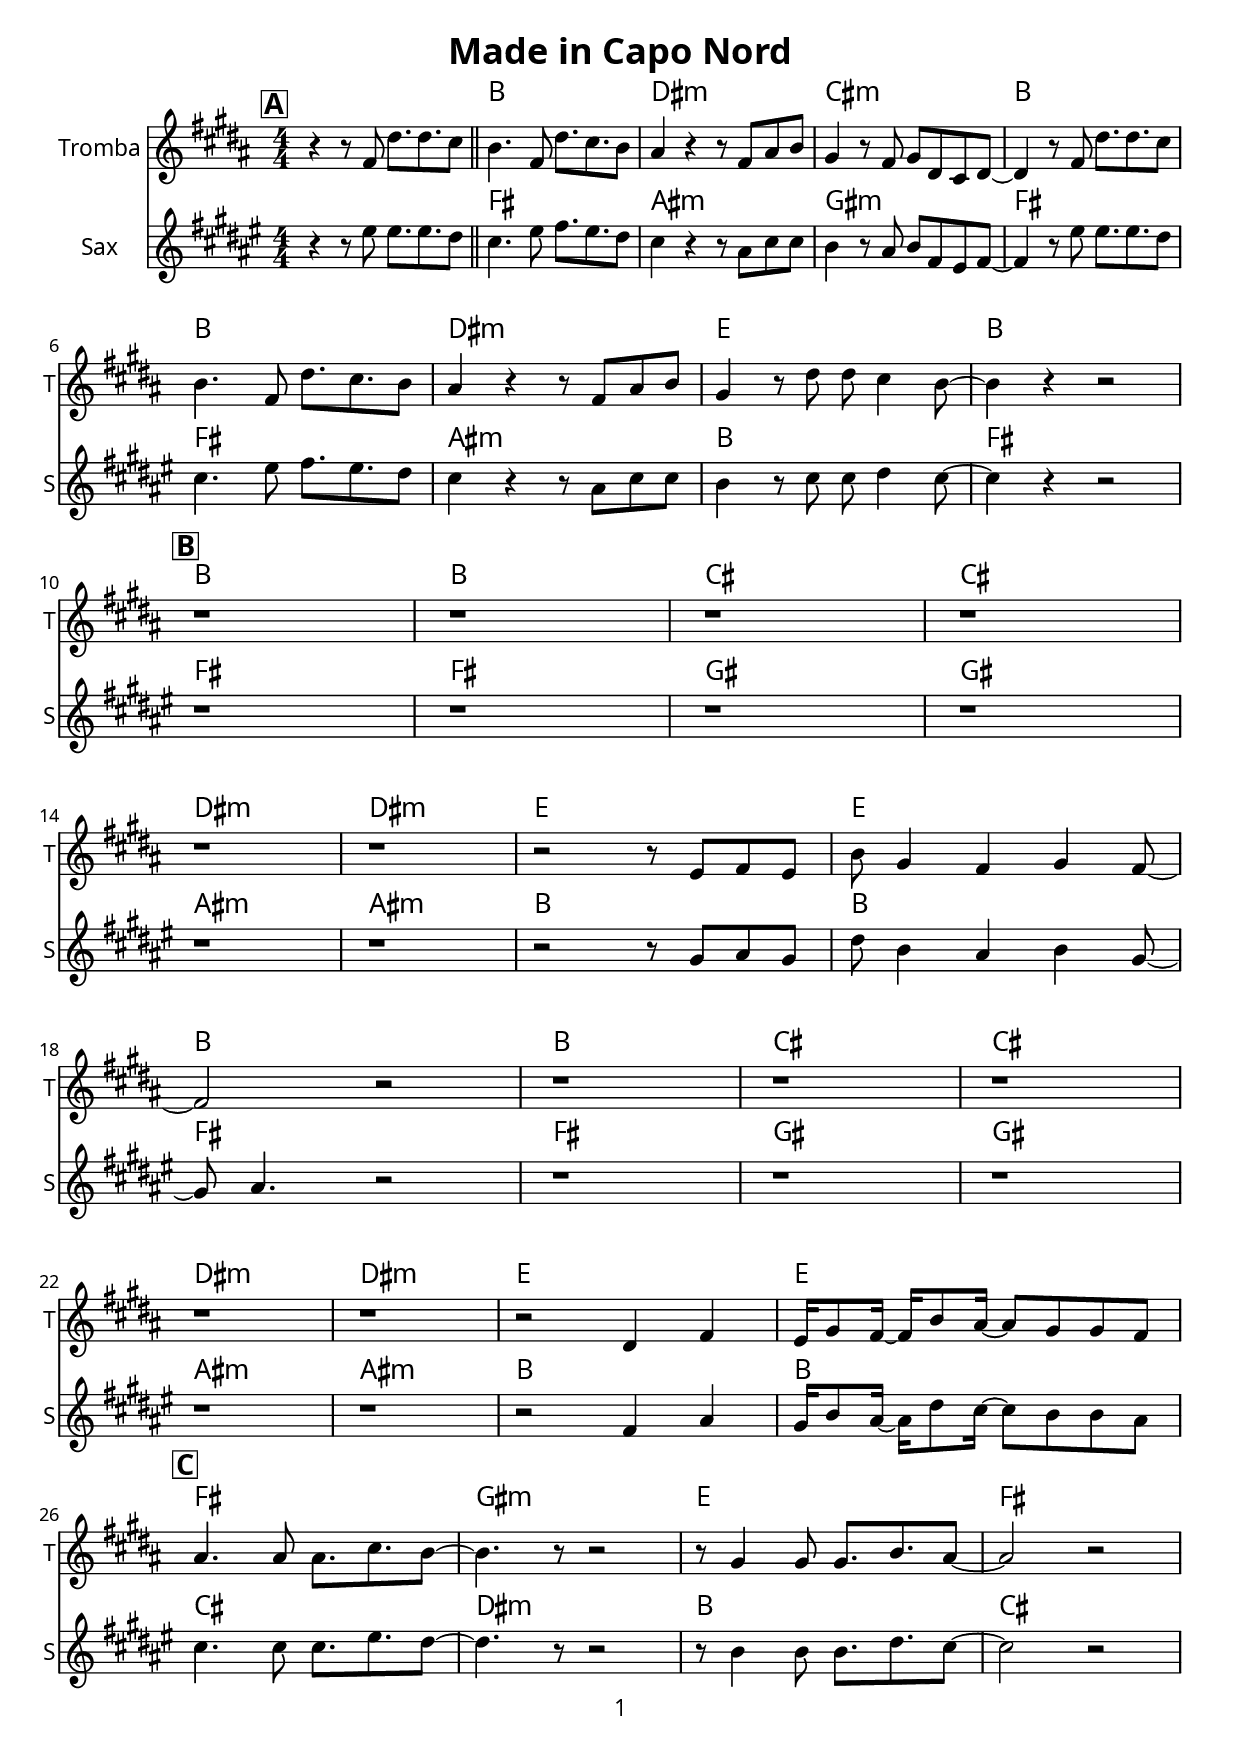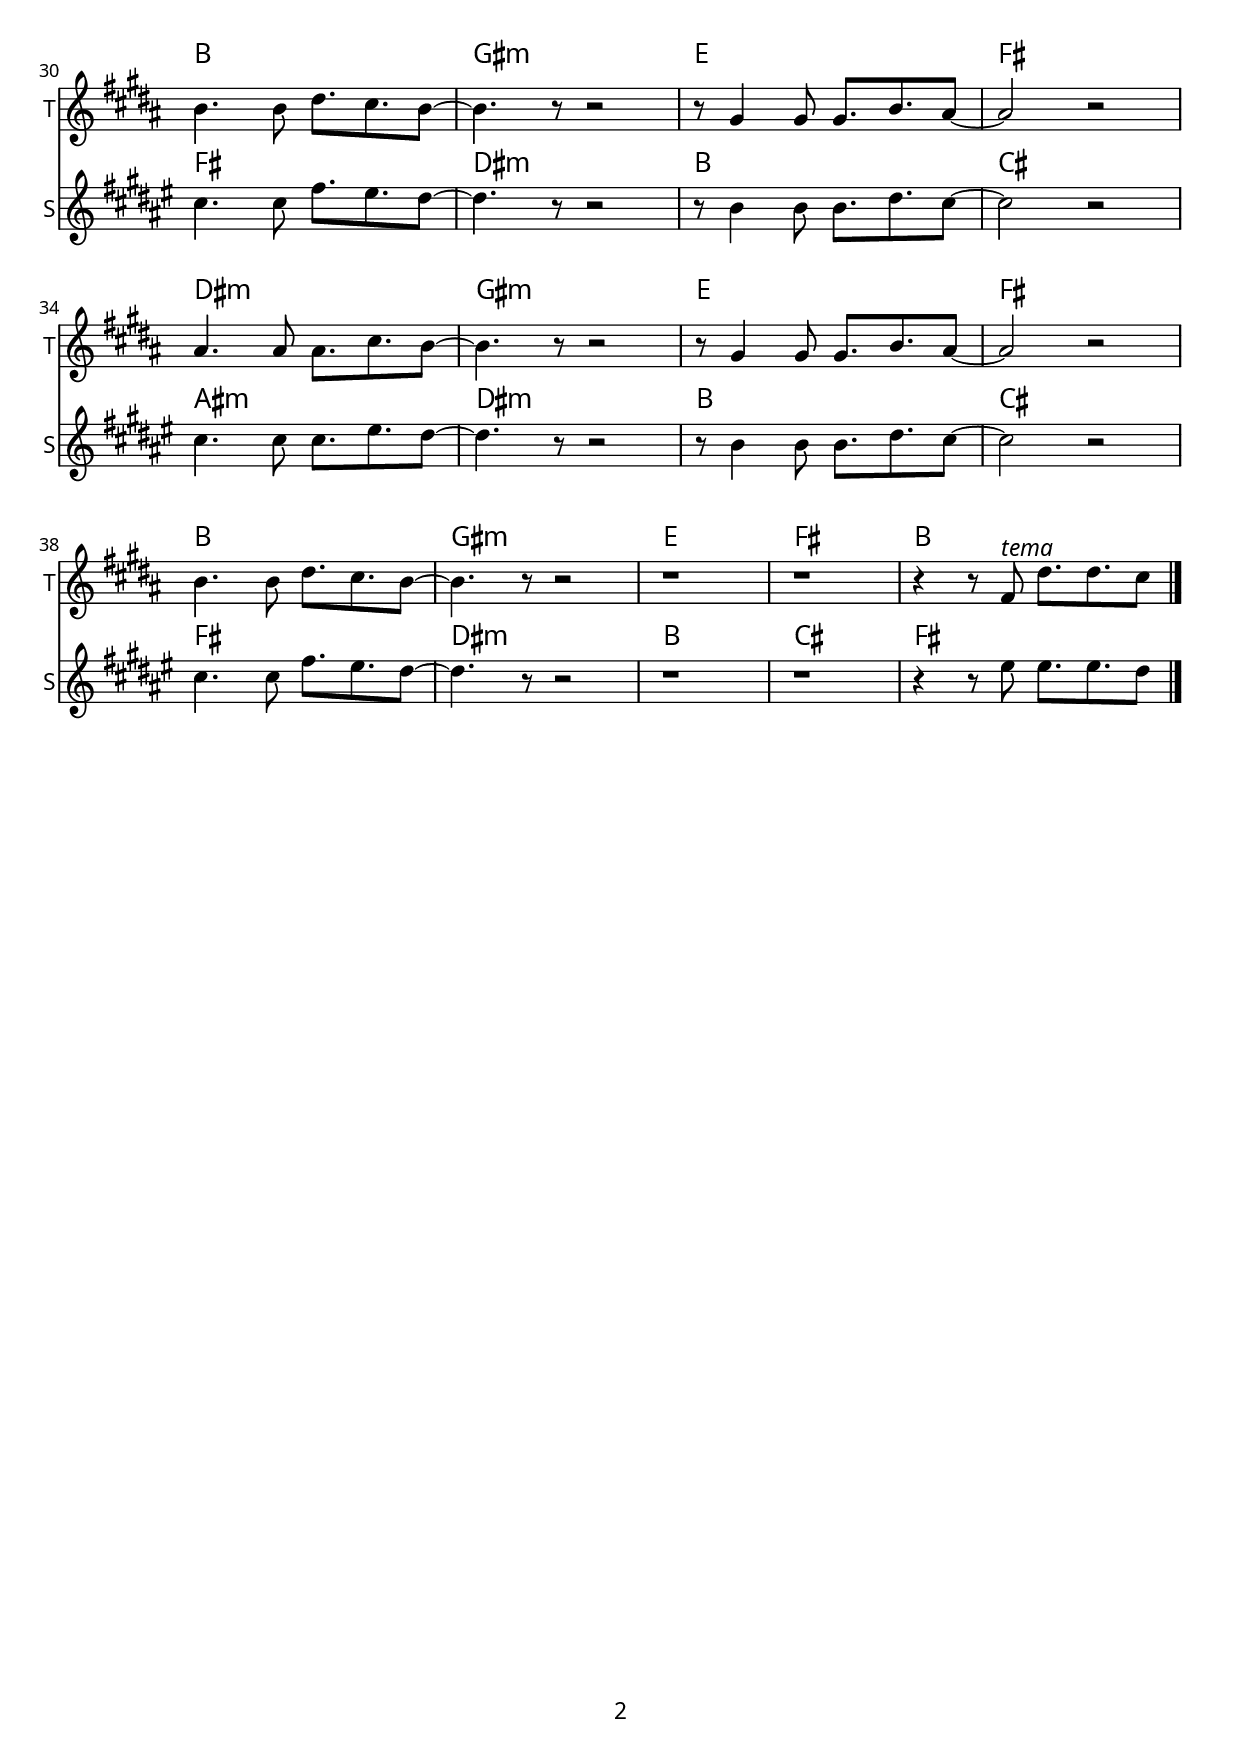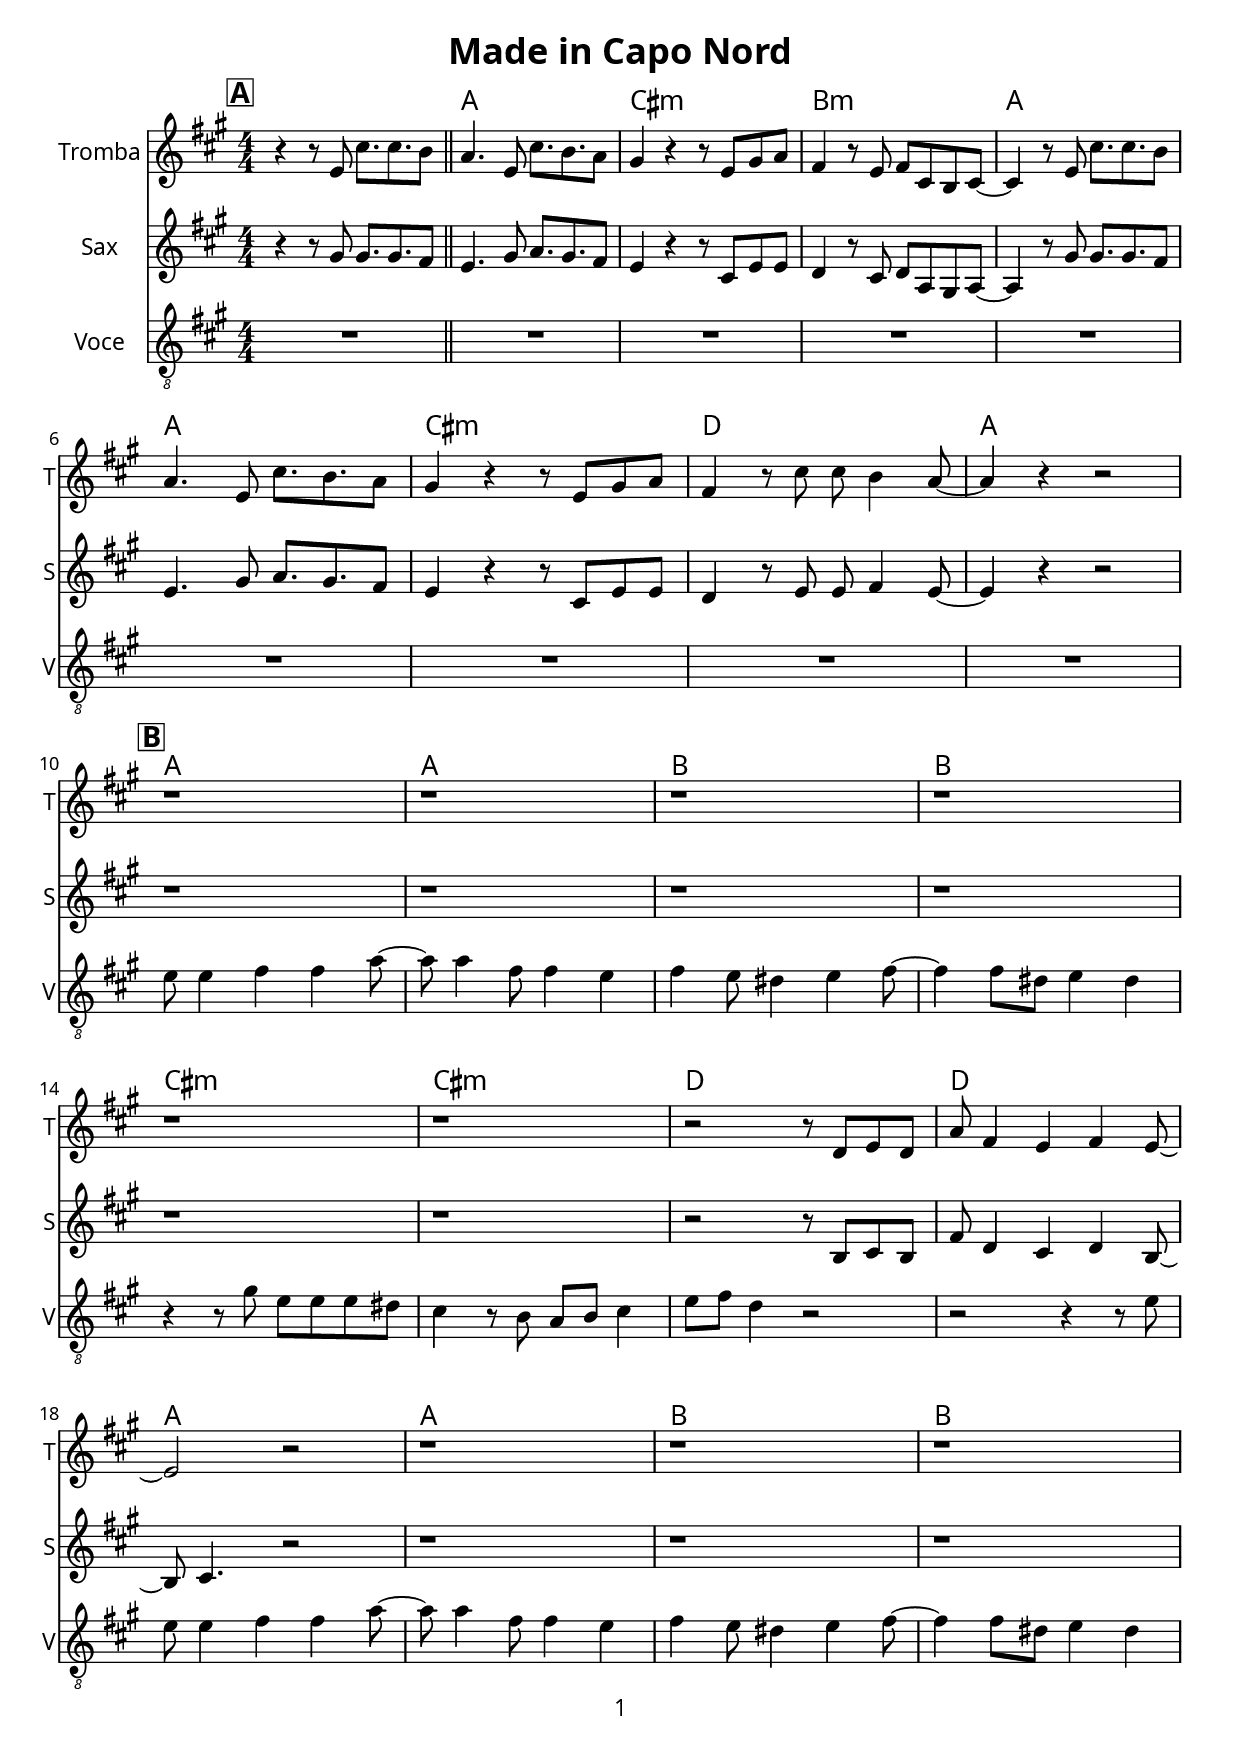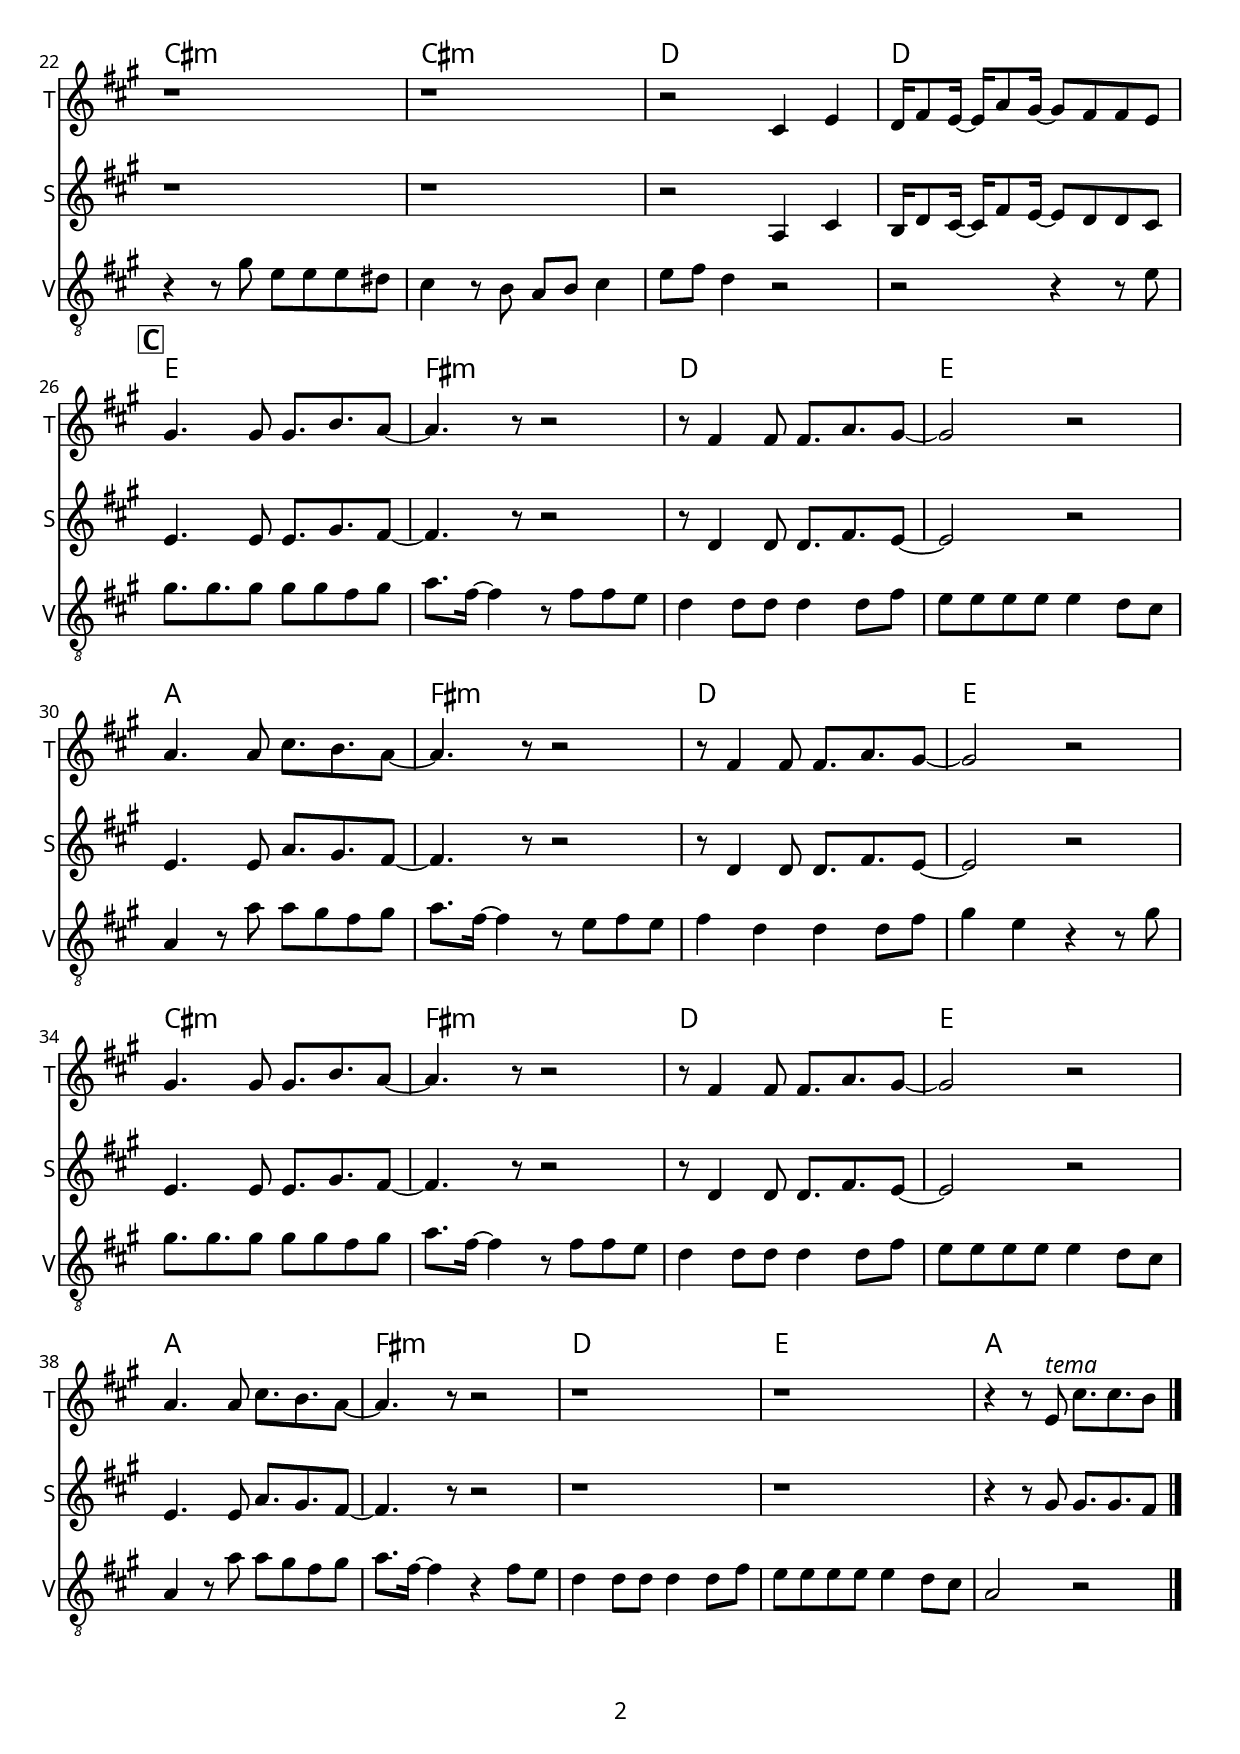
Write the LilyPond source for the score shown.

% INITIALIZATION {{{
\version "2.18.2"

\header {
  title = "Made in Capo Nord"
}

\paper{
  print-first-page-number = ##t
  oddHeaderMarkup = \markup \null
  evenHeaderMarkup = \markup \null
  oddFooterMarkup = \markup {
    \fill-line {
      \on-the-fly \print-page-number-check-first
      \fromproperty #'page:page-number-string
    }
  }
  evenFooterMarkup = \oddFooterMarkup
  #(set-global-staff-size 10)

  myStaffSize = #20
  fonts = #(make-pango-font-tree
  "FontAwesome"
  "FontAwesome"
  "FontAwesome"
  (/ myStaffSize 20))
}

global = {
  \key a \major
  \numericTimeSignature
  \time 4/4
  \set Score.markFormatter = #format-mark-box-alphabet
}
% }}}

% TEMA {{{
accordiTema=\chordmode{
  s1 | a1 | cis1:m | b1:m | a1 |\break
  a1 | cis1:m | d1 | a1 |\break
}

saxTema={
  r4 r8 gis' gis8. gis8. fis8 \bar"||"| e4. gis8 a8. gis fis8 | e4 r4 r8 cis e e |
  d4 r8 cis d a gis a8~ | a4 r8 gis' gis8. gis8. fis8 |
  e4. gis8 a8. gis fis8 | e4 r4 r8 cis e e |
  d4 r8 e e fis4 e8~ | e4 r4 r2 |
}

trombaTema={
  r4 r8 e cis'8. cis8. b8 \bar"||"| a4. e8 cis'8. b a8 | gis4 r4 r8 e gis a |
  fis4 r8 e fis cis b cis8~| cis4 r8 e cis'8. cis8. b8 |
  a4. e8 cis'8. b a8 | gis4 r4 r8 e gis a |
  fis4 r8 cis'8 cis b4 a8~ | a4 r4 r2 |
}

pausaTema={R1*9}
  % }}}

  % STROFA {{{
  temaStrofa={
    e8 e4 fis4 fis a8~ | a8 a4 fis8 fis4 e4 |
    fis4 e8 dis4 e fis8~ | fis4 fis8 dis e4 dis |
    r4 r8 gis8 e e e dis | cis4 r8 b a b cis4 |
    e8 fis d4 r2 | r2 r4 r8 e |
  }

  accordiStrofa=\chordmode{
    a1 | a1 | b1 | b1 |\break
    cis1:m | cis1:m | d1 | d1 |\break
  }

  saxStrofa={
    r1|r1|r1|r1|
    r1|r1|r2 r8 b cis b | fis' d4 cis d b8~ |
    b8 cis4. r2| r1| r1 | r1|
    r1|r1| r2 a4 cis | b16 d8 cis16~ cis16 fis8 e16~ e8 d8 d cis |
  }

  trombaStrofa={
    r1|r1|r1|r1|
    r1|r1|r2 r8 d, e d | a' fis4 e fis e8~ |
    e2 r2| r1| r1 | r1|
    r1|r1| r2 cis4 e | d16 fis8 e16~ e16 a8 gis16~ gis8 fis8 fis e |
  }

  pausaStrofa={R1*8}
% }}}

% RITORNELLO {{{
temaRit={
  gis8. gis gis8 gis gis fis gis | a8. fis16~ fis4 r8 fis8 fis e |
  d4 d8 d d4 d8 fis | e e e e e4 d8 cis |
  a4 r8 a'8 a gis fis gis | a8. fis16~ fis4 r8 e fis e|
  fis4 d d d8 fis | gis4 e r4 r8 gis8 |
  gis8. gis gis8 gis gis fis gis | a8. fis16~ fis4 r8 fis8 fis e |
  d4 d8 d d4 d8 fis | e e e e e4 d8 cis | 
  a4 r8 a'8 a gis fis gis | a8. fis16~ fis4 r4 fis8 e |
  d4 d8 d d4 d8 fis | e8 e e e e4 d8 cis | a2 r2| 
}

accordiRit=\chordmode{
  e1 | fis1:m | d1 | e1 |\break
  a1 | fis1:m | d1 | e1 |\break
  cis1:m | fis1:m | d1 | e1 |\break
  a1 | fis1:m | d1 | e1 | a1 |\bar "|."
}

saxRit={
  e4. e8 e8. gis fis8~ | fis4. r8 r2 | r8 d4 d8 d8. fis e8~ | e2 r2 |
  e4. e8 a8. gis fis8~ | fis4. r8 r2 | r8 d4 d8 d8. fis e8~ | e2 r2 |
  e4. e8 e8. gis fis8~ | fis4. r8 r2 | r8 d4 d8 d8. fis e8~ | e2 r2 |
  e4. e8 a8. gis fis8~ | fis4. r8 r2 | r1 |r1|r4 r8 gis gis8. gis8. fis8|
}

trombaRit={
  gis4. gis8 gis8. b8. a8~ | a4. r8 r2 | r8 fis4 fis8 fis8. a8. gis8~ | gis2 r2 |
  a4. a8 cis8. b8. a8~ | a4. r8 r2 | r8 fis4 fis8 fis8. a8. gis8~ | gis2 r2 |
  gis4. gis8 gis8. b8. a8~ | a4. r8 r2 | r8 fis4 fis8 fis8. a8. gis8~ | gis2 r2 |
  a4. a8 cis8. b8. a8~ | a4. r8 r2 | r1 |r1|r4 r8 e^\markup{\italic tema} cis'8. cis8. b8 |
}
      % }}}

      % MAIN {{{
      sax = \relative c' {
        %\transposition ees
        \global
        \mark \markup{ \box \bold{A} }
        \saxTema
        \mark \markup{ \box \bold{B} }
        \saxStrofa
        \mark \markup{ \box \bold{C} }
        \saxRit
      }

      trumpetBb = \relative c' {
        %\transposition bes
        \global
        \trombaTema
        \trombaStrofa
        \trombaRit
      }

      guitar = \relative c' {
        \global
        \pausaTema
        \temaStrofa
        \temaStrofa
        \temaRit
      }

      chordsPart ={
        \new ChordNames {
          \accordiTema
          \accordiStrofa
          \accordiStrofa
          \accordiRit
        }}

        saxPart = \new Staff \with {
          instrumentName = "Sax"
          shortInstrumentName = #"S"
          midiInstrument = "sax"
        } \sax

        trumpetPart =  \new Staff \with {
          instrumentName = "Tromba"
          shortInstrumentName = #"T"
          midiInstrument = "trumpet"
        } \trumpetBb

        guitarPart = \new Staff \with {
          instrumentName = "Voce"
          shortInstrumentName = #"V"
          midiInstrument = "guitar"
        } { \clef "treble_8" \guitar }
      %}}}

      % {{{ BOOKS
        \book{
          \bookOutputSuffix "Score"
          \score {
            <<
              \chordsPart
              \trumpetPart
              \saxPart
              \guitarPart
            >>
            \layout {
            }
            \midi {
              \context {
                \Score
                tempoWholesPerMinute = #(ly:make-moment 140 4)
              }
            }
          }
        }

        \book{
          \bookOutputSuffix "ClTr"
          \score {
            <<
              \transpose c d { \chordsPart }
              \transpose c d { \trumpetPart}
              \transpose c a { \chordsPart }
              \transpose c a { \saxPart}
            >>
          }
        }
      % }}}
